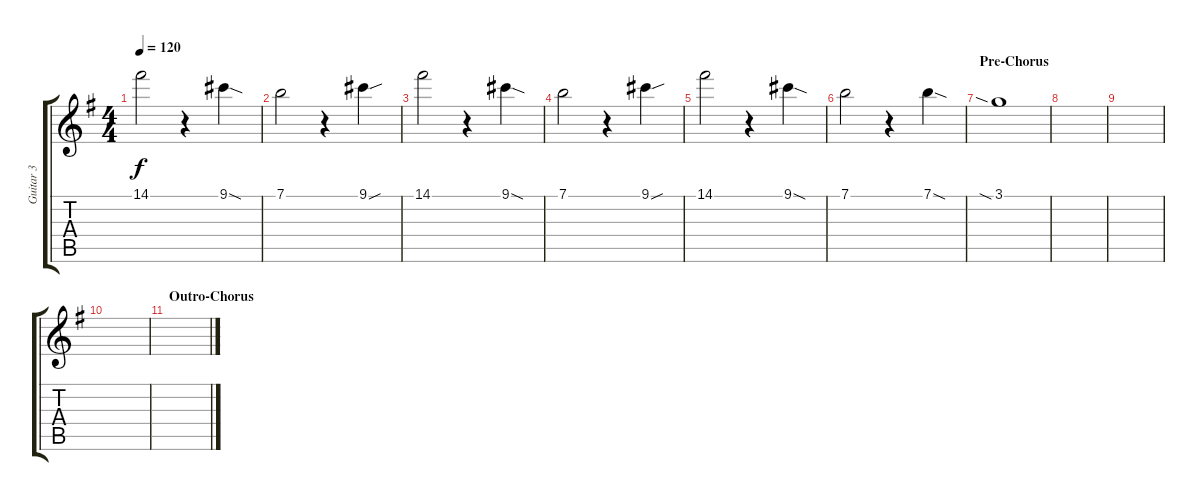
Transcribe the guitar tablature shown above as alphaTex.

\track ("Guitar 3" "Guitar 3") {instrument electricguitarclean}
\staff {score tabs}
\tuning (E4 B3 G3 D3 A2 E2) {hide}
\ts (4 4)
\tempo 120
\clef g2
\ks g
14.1.2{dy f} r.4 9.1{sod}.4 |
7.1.2 r.4 9.1{sou}.4 |
14.1.2 r.4 9.1{sod}.4 |
7.1.2 r.4 9.1{sou}.4 |
14.1.2 r.4 9.1{sod}.4 |
7.1.2 r.4 7.1{sod}.4 |
\section ("" "Pre-Chorus")
3.1{sia}.1 |
|
|
|
\section ("" "Outro-Chorus")
